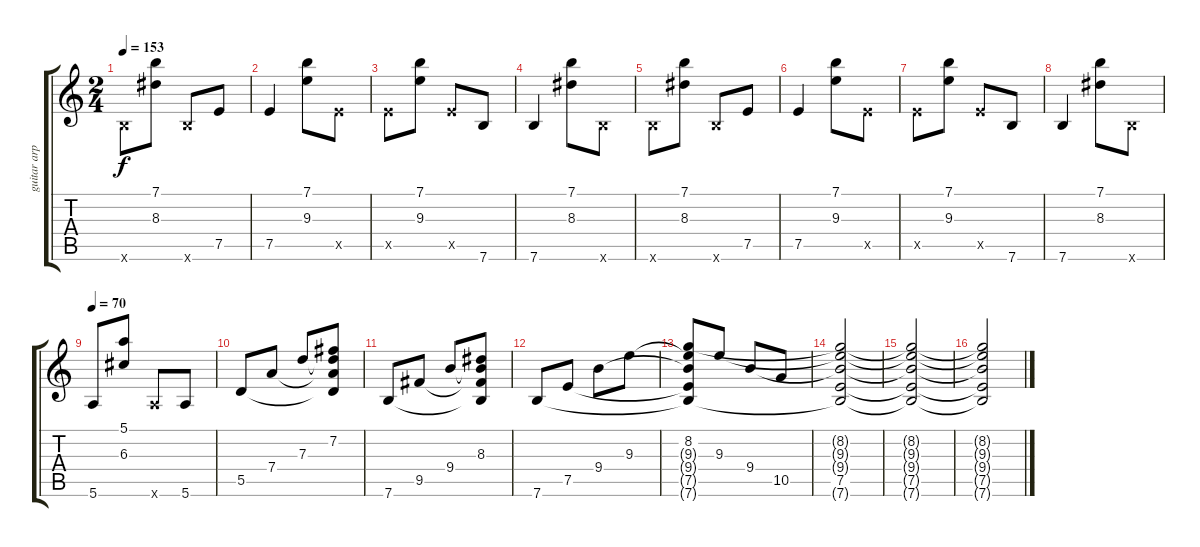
\track ("guitar arpegio  left" "guitar arp") {instrument acousticguitarnylon}
\staff {score tabs}
\tuning (E4 B3 G3 D3 A2 E2) {hide}
\ts (2 4)
\tempo 153
\clef g2
\ks c
7.6{x}.8{dy f} (7.1 8.3).8 7.6{x}.8 7.5.8 |
7.5.4 (7.1 9.3).8 7.5{x}.8 |
7.5{x}.8 (7.1 9.3).8 7.5{x}.8 7.6.8 |
7.6.4 (7.1 8.3).8 7.6{x}.8 |
7.6{x}.8 (7.1 8.3).8 7.6{x}.8 7.5.8 |
7.5.4 (7.1 9.3).8 7.5{x}.8 |
7.5{x}.8 (7.1 9.3).8 7.5{x}.8 7.6.8 |
7.6.4 (7.1 8.3).8 7.6{x}.8 |
\tempo 70
5.6.8 (5.1 6.3).8 5.6{x}.8 5.6.8 |
5.5.8 7.4.8 7.3.8 (7.2 7.3{t} 7.4{t} 5.5{t}).8 |
7.6.8 9.5.8 9.4.8 (8.3 9.4{t} 9.5{t} 7.6{t}).8 |
7.6.8 7.5.8 9.4.8 9.3.8 |
(8.2 9.3{t} 9.4{t} 7.5{t} 7.6{t}).8 9.3.8 9.4.8 10.5.8 |
(8.2{t} 9.3{t} 9.4{t} 7.5 7.6{t}).2 |
(8.2{t} 9.3{t} 9.4{t} 7.5{t} 7.6{t}).2 |
(8.2{t} 9.3{t} 9.4{t} 7.5{t} 7.6{t}).2
